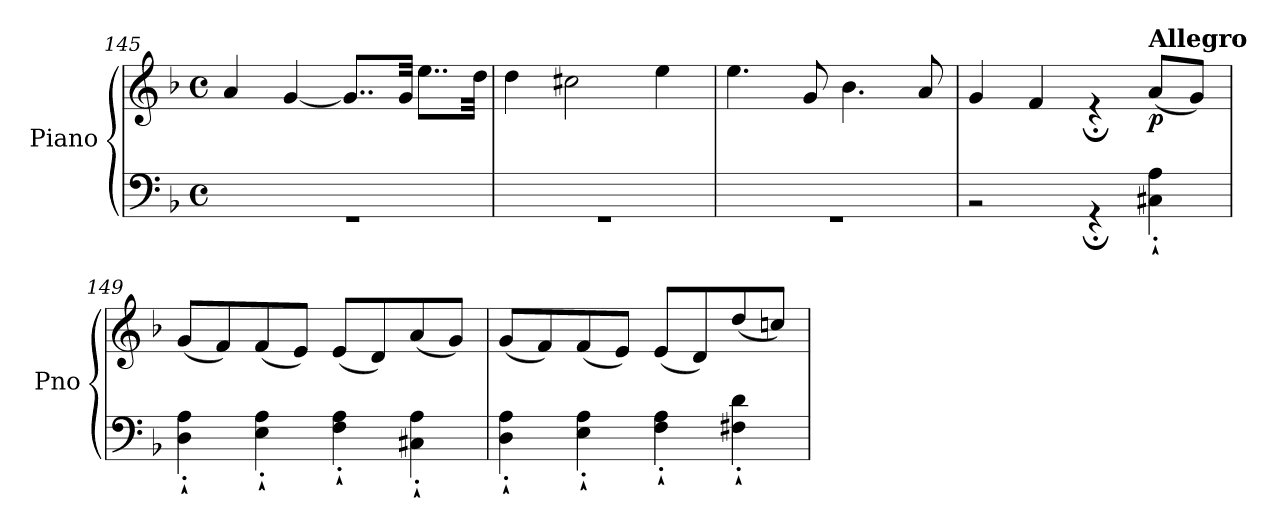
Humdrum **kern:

**kern	**kern	**dynam
*part1	*part1	*part1
*staff2	*staff1	*staff1/2
*I"Piano	*	*
*I'Pno	*	*
*clefF4	*clefG2	*
*k[b-]	*k[b-]	*
*M4/4	*M4/4	*
*met(c)	*met(c)	*
=145	=145	=145
*^	*^	*
1ryy	1r	1ryy	4a/	.
.	.	.	[4g/	.
.	.	.	8..g/L]	.
.	.	.	32g/Jkk	.
.	.	.	8..ee\L	.
.	.	.	32dd\Jkk	.
=146	=146	=146	=146	=146
1ryy	1r	1ryy	4dd\	.
.	.	.	2cc#X\	.
.	.	.	4ee\	.
=147	=147	=147	=147	=147
1ryy	1r	1ryy	4.ee\	.
.	.	.	8g/	.
.	.	.	4.b-\	.
.	.	.	8a/	.
=148	=148	=148	=148	=148
1ryy	2r	1ryy	4g/	.
.	.	.	4f/	.
.	4r;<	.	4r;<	.
!	!	!	!LO:TX:a:B:t=Allegro	!
!	!	!	!	!LO:DY:b
.	4C#X\'` 4A\'`	.	(<8a/L	p
.	.	.	8g/J)	.
!!LO:LB:g=z	!!
=149	=149	=149	=149	=149
1ryy	4D\'` 4A\'`	1ryy	(<8g/L	.
.	.	.	8f/)	.
.	4E\'` 4A\'`	.	(<8f/	.
.	.	.	8e/J)	.
.	4F\'` 4A\'`	.	(<8e/L	.
.	.	.	8d/)	.
.	4C#X\'` 4A\'`	.	(<8a/	.
.	.	.	8g/J)	.
!!LO:LB:g=z	!!
=150	=150	=150	=150	=150
1ryy	4D\'` 4A\'`	1ryy	(<8g/L	.
.	.	.	8f/)	.
.	4E\'` 4A\'`	.	(<8f/	.
.	.	.	8e/J)	.
.	4F\'` 4A\'`	.	(<8e/L	.
.	.	.	8d/)	.
!	!	!	!	!LO:DY:b
.	4F#X\'` 4d\'`	.	(<8dd/	other-dynamics
.	.	.	8ccn/J)	.
*v	*v	*	*	*
*	*v	*v	*
=	=	=
*-	*-	*-
